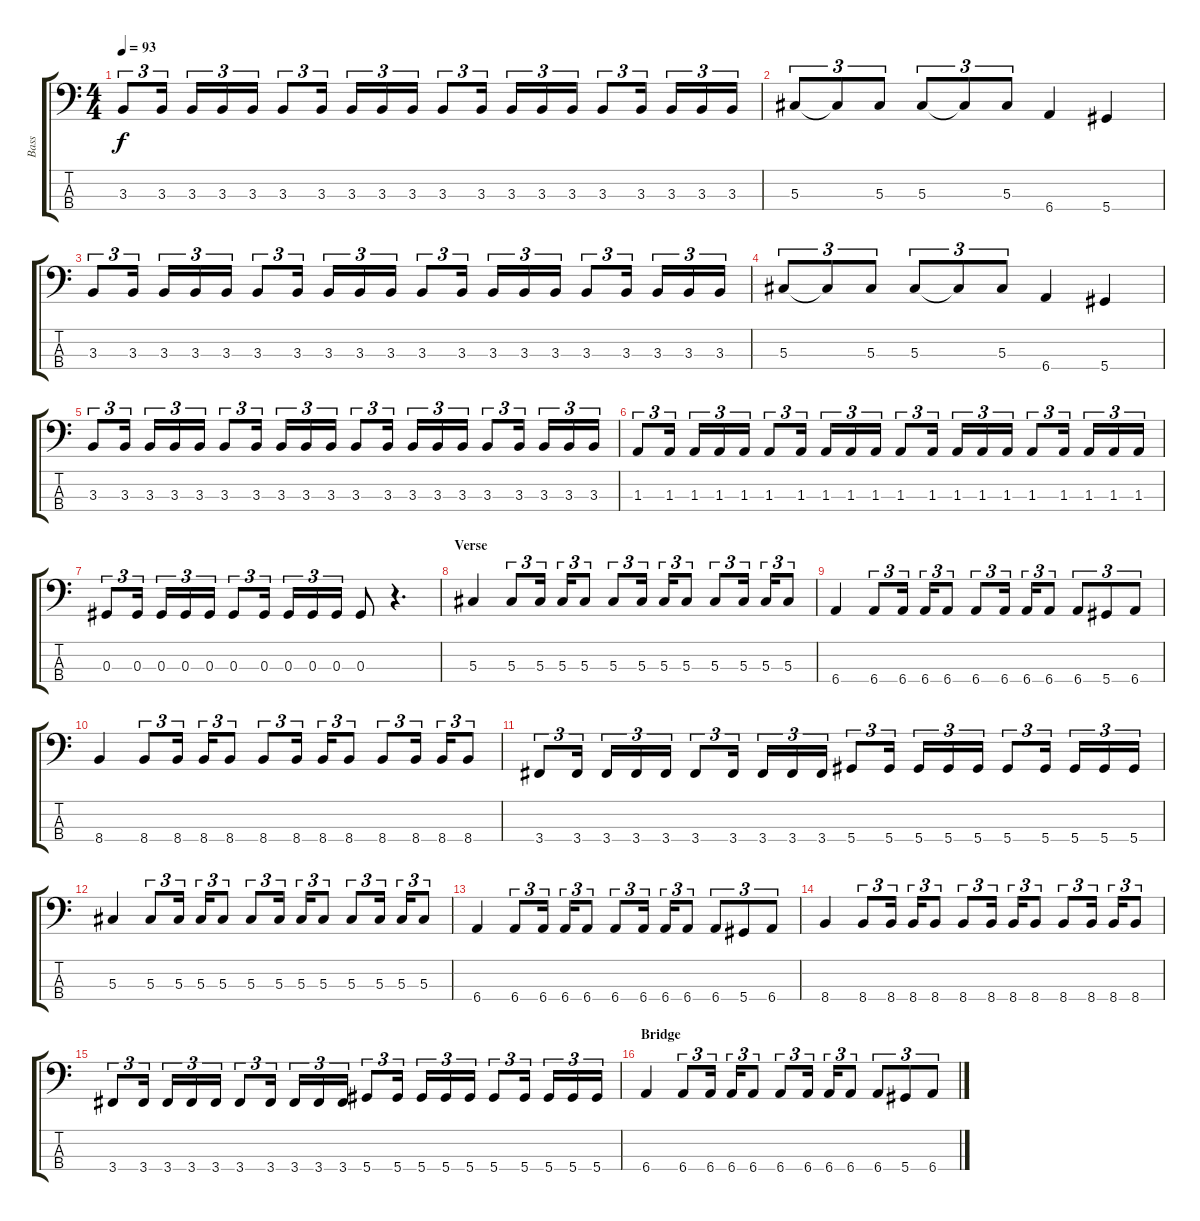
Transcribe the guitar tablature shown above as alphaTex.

\track ("Bass" "Bass") {instrument electricbasspick}
\staff {score tabs}
\tuning (Gb2 Db2 Ab1 Eb1) {hide}
\ts (4 4)
\tempo 93
\clef f4
\ks c
3.3.8{tu (3 2) dy f} 3.3.16{tu (3 2)} 3.3.16{tu (3 2)} 3.3.16{tu (3 2)} 3.3.16{tu (3 2)} 3.3.8{tu (3 2)} 3.3.16{tu (3 2)} 3.3.16{tu (3 2)} 3.3.16{tu (3 2)} 3.3.16{tu (3 2)} 3.3.8{tu (3 2)} 3.3.16{tu (3 2)} 3.3.16{tu (3 2)} 3.3.16{tu (3 2)} 3.3.16{tu (3 2)} 3.3.8{tu (3 2)} 3.3.16{tu (3 2)} 3.3.16{tu (3 2)} 3.3.16{tu (3 2)} 3.3.16{tu (3 2)} |
5.3.8{tu (3 2)} 5.3{t}.8{tu (3 2)} 5.3.8{tu (3 2)} 5.3.8{tu (3 2)} 5.3{t}.8{tu (3 2)} 5.3.8{tu (3 2)} 6.4.4 5.4.4 |
3.3.8{tu (3 2)} 3.3.16{tu (3 2)} 3.3.16{tu (3 2)} 3.3.16{tu (3 2)} 3.3.16{tu (3 2)} 3.3.8{tu (3 2)} 3.3.16{tu (3 2)} 3.3.16{tu (3 2)} 3.3.16{tu (3 2)} 3.3.16{tu (3 2)} 3.3.8{tu (3 2)} 3.3.16{tu (3 2)} 3.3.16{tu (3 2)} 3.3.16{tu (3 2)} 3.3.16{tu (3 2)} 3.3.8{tu (3 2)} 3.3.16{tu (3 2)} 3.3.16{tu (3 2)} 3.3.16{tu (3 2)} 3.3.16{tu (3 2)} |
5.3.8{tu (3 2)} 5.3{t}.8{tu (3 2)} 5.3.8{tu (3 2)} 5.3.8{tu (3 2)} 5.3{t}.8{tu (3 2)} 5.3.8{tu (3 2)} 6.4.4 5.4.4 |
3.3.8{tu (3 2)} 3.3.16{tu (3 2)} 3.3.16{tu (3 2)} 3.3.16{tu (3 2)} 3.3.16{tu (3 2)} 3.3.8{tu (3 2)} 3.3.16{tu (3 2)} 3.3.16{tu (3 2)} 3.3.16{tu (3 2)} 3.3.16{tu (3 2)} 3.3.8{tu (3 2)} 3.3.16{tu (3 2)} 3.3.16{tu (3 2)} 3.3.16{tu (3 2)} 3.3.16{tu (3 2)} 3.3.8{tu (3 2)} 3.3.16{tu (3 2)} 3.3.16{tu (3 2)} 3.3.16{tu (3 2)} 3.3.16{tu (3 2)} |
1.3.8{tu (3 2)} 1.3.16{tu (3 2)} 1.3.16{tu (3 2)} 1.3.16{tu (3 2)} 1.3.16{tu (3 2)} 1.3.8{tu (3 2)} 1.3.16{tu (3 2)} 1.3.16{tu (3 2)} 1.3.16{tu (3 2)} 1.3.16{tu (3 2)} 1.3.8{tu (3 2)} 1.3.16{tu (3 2)} 1.3.16{tu (3 2)} 1.3.16{tu (3 2)} 1.3.16{tu (3 2)} 1.3.8{tu (3 2)} 1.3.16{tu (3 2)} 1.3.16{tu (3 2)} 1.3.16{tu (3 2)} 1.3.16{tu (3 2)} |
0.3.8{tu (3 2)} 0.3.16{tu (3 2)} 0.3.16{tu (3 2)} 0.3.16{tu (3 2)} 0.3.16{tu (3 2)} 0.3.8{tu (3 2)} 0.3.16{tu (3 2)} 0.3.16{tu (3 2)} 0.3.16{tu (3 2)} 0.3.16{tu (3 2)} 0.3.8 r.4{d} |
\section ("" "Verse")
5.3.4 5.3.8{tu (3 2)} 5.3.16{tu (3 2)} 5.3.16{tu (3 2)} 5.3.8{tu (3 2)} 5.3.8{tu (3 2)} 5.3.16{tu (3 2)} 5.3.16{tu (3 2)} 5.3.8{tu (3 2)} 5.3.8{tu (3 2)} 5.3.16{tu (3 2)} 5.3.16{tu (3 2)} 5.3.8{tu (3 2)} |
6.4.4 6.4.8{tu (3 2)} 6.4.16{tu (3 2)} 6.4.16{tu (3 2)} 6.4.8{tu (3 2)} 6.4.8{tu (3 2)} 6.4.16{tu (3 2)} 6.4.16{tu (3 2)} 6.4.8{tu (3 2)} 6.4.8{tu (3 2)} 5.4.8{tu (3 2)} 6.4.8{tu (3 2)} |
8.4.4 8.4.8{tu (3 2)} 8.4.16{tu (3 2)} 8.4.16{tu (3 2)} 8.4.8{tu (3 2)} 8.4.8{tu (3 2)} 8.4.16{tu (3 2)} 8.4.16{tu (3 2)} 8.4.8{tu (3 2)} 8.4.8{tu (3 2)} 8.4.16{tu (3 2)} 8.4.16{tu (3 2)} 8.4.8{tu (3 2)} |
3.4.8{tu (3 2)} 3.4.16{tu (3 2)} 3.4.16{tu (3 2)} 3.4.16{tu (3 2)} 3.4.16{tu (3 2)} 3.4.8{tu (3 2)} 3.4.16{tu (3 2)} 3.4.16{tu (3 2)} 3.4.16{tu (3 2)} 3.4.16{tu (3 2)} 5.4.8{tu (3 2)} 5.4.16{tu (3 2)} 5.4.16{tu (3 2)} 5.4.16{tu (3 2)} 5.4.16{tu (3 2)} 5.4.8{tu (3 2)} 5.4.16{tu (3 2)} 5.4.16{tu (3 2)} 5.4.16{tu (3 2)} 5.4.16{tu (3 2)} |
5.3.4 5.3.8{tu (3 2)} 5.3.16{tu (3 2)} 5.3.16{tu (3 2)} 5.3.8{tu (3 2)} 5.3.8{tu (3 2)} 5.3.16{tu (3 2)} 5.3.16{tu (3 2)} 5.3.8{tu (3 2)} 5.3.8{tu (3 2)} 5.3.16{tu (3 2)} 5.3.16{tu (3 2)} 5.3.8{tu (3 2)} |
6.4.4 6.4.8{tu (3 2)} 6.4.16{tu (3 2)} 6.4.16{tu (3 2)} 6.4.8{tu (3 2)} 6.4.8{tu (3 2)} 6.4.16{tu (3 2)} 6.4.16{tu (3 2)} 6.4.8{tu (3 2)} 6.4.8{tu (3 2)} 5.4.8{tu (3 2)} 6.4.8{tu (3 2)} |
8.4.4 8.4.8{tu (3 2)} 8.4.16{tu (3 2)} 8.4.16{tu (3 2)} 8.4.8{tu (3 2)} 8.4.8{tu (3 2)} 8.4.16{tu (3 2)} 8.4.16{tu (3 2)} 8.4.8{tu (3 2)} 8.4.8{tu (3 2)} 8.4.16{tu (3 2)} 8.4.16{tu (3 2)} 8.4.8{tu (3 2)} |
3.4.8{tu (3 2)} 3.4.16{tu (3 2)} 3.4.16{tu (3 2)} 3.4.16{tu (3 2)} 3.4.16{tu (3 2)} 3.4.8{tu (3 2)} 3.4.16{tu (3 2)} 3.4.16{tu (3 2)} 3.4.16{tu (3 2)} 3.4.16{tu (3 2)} 5.4.8{tu (3 2)} 5.4.16{tu (3 2)} 5.4.16{tu (3 2)} 5.4.16{tu (3 2)} 5.4.16{tu (3 2)} 5.4.8{tu (3 2)} 5.4.16{tu (3 2)} 5.4.16{tu (3 2)} 5.4.16{tu (3 2)} 5.4.16{tu (3 2)} |
\section ("" "Bridge")
6.4.4 6.4.8{tu (3 2)} 6.4.16{tu (3 2)} 6.4.16{tu (3 2)} 6.4.8{tu (3 2)} 6.4.8{tu (3 2)} 6.4.16{tu (3 2)} 6.4.16{tu (3 2)} 6.4.8{tu (3 2)} 6.4.8{tu (3 2)} 5.4.8{tu (3 2)} 6.4.8{tu (3 2)}
